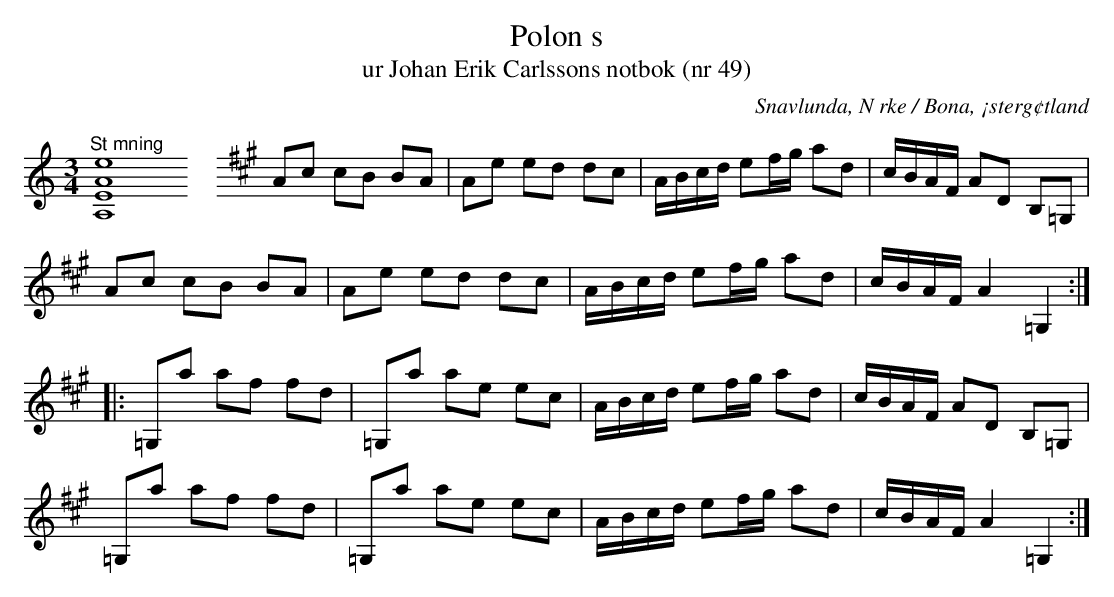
X:1
T:Polon s
T:ur Johan Erik Carlssons notbok (nr 49)
O:Snavlunda, N rke / Bona, ¡sterg¢tland
M:3/4
L:1/16
K:none
"^St mning"
[A,EAe]16 x\
K:A
A2c2 c2B2 B2A2 | A2e2 e2d2 d2c2 | ABcd e2fg a2d2 | cBAF A2D2 B,2=G,2 |
A2c2 c2B2 B2A2 | A2e2 e2d2 d2c2 | ABcd e2fg a2d2 | cBAF A4 =G,4 ::
=G,2a2 a2f2 f2d2 | =G,2a2 a2e2 e2c2 | ABcd e2fg a2d2 | cBAF A2D2 B,2=G,2 |
=G,2a2 a2f2 f2d2 | =G,2a2 a2e2 e2c2 | ABcd e2fg a2d2 | cBAF A4 =G,4 :|
